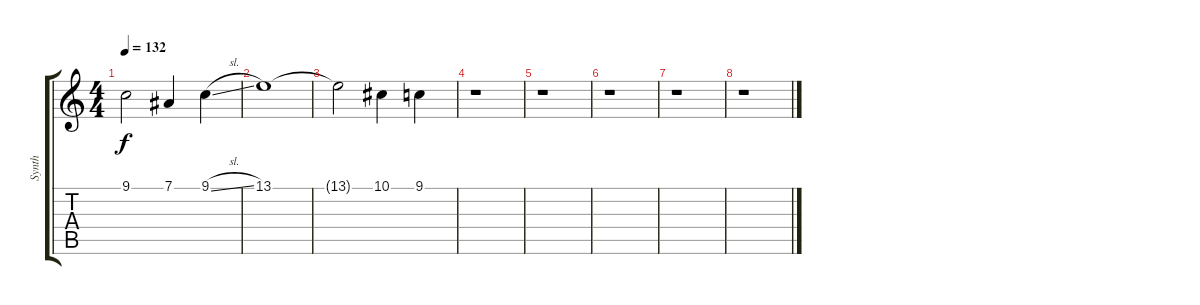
\track ("Synth" "Synth") {instrument lead3calliope}
\staff {score tabs}
\tuning (Eb4 Bb3 Gb3 Db3 Ab2 Eb2) {hide}
\ts (4 4)
\tempo 132
\clef g2
\ks c
9.1.2{dy f} 7.1.4 9.1{sl}.4 |
13.1.1 |
13.1{t}.2 10.1.4 9.1.4 |
r.1 |
r.1 |
r.1 |
r.1 |
r.1
